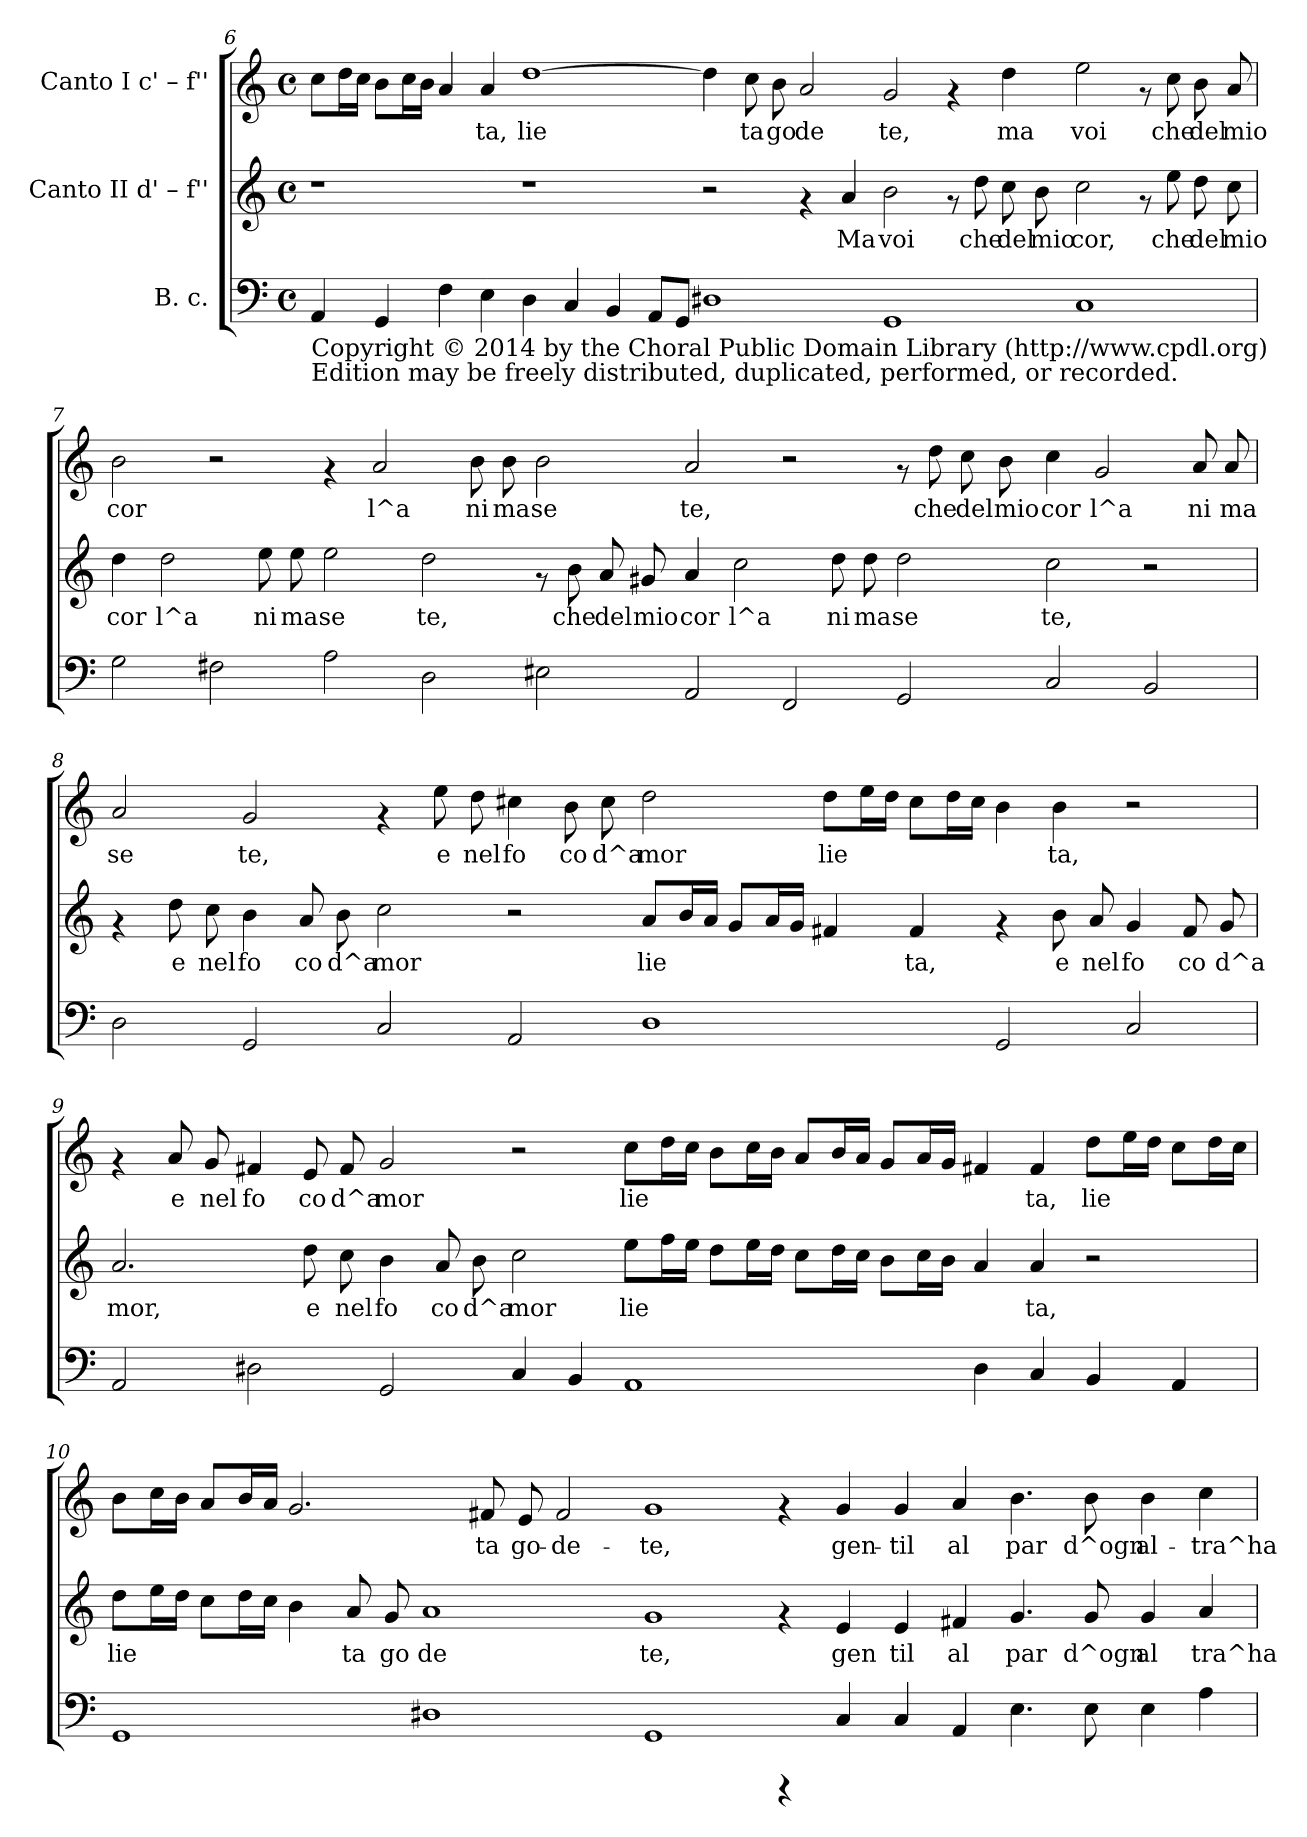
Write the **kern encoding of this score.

**kern	**kern	**text	**kern	**text
*part3	*part2	*part2	*part1	*part1
*staff3	*staff2	*staff2	*staff1	*staff1
*I"B. c.	*I"Canto II  d' – f''	*	*I"Canto I  c' – f''	*
!!LO:PB:g=z
*clefF4	*clefG2	*	*clefG2	*
*k[]	*k[]	*	*k[]	*
*C:	*C:	*	*C:	*
*M4/4	*M4/4	*	*M4/4	*
*met(c)	*met(c)	*	*met(c)	*
=6	=6	=6	=6	=6
!LO:TX:b:t=Copyright © 2014 by the Choral Public Domain Library (http&colon;//www.cpdl.org)	!	!	!	!
!LO:TX:b:t=Edition may be freely distributed, duplicated, performed, or recorded.	!	!	!	!
!	!	!	!	!LO:LY:b:cj
4AA/	1r	.	8cc\L	.
!	!	!	!	!LO:LY:b:cj
.	.	.	16dd\	.
!	!	!	!	!LO:LY:b:cj
.	.	.	16cc\J	.
!	!	!	!	!LO:LY:b:cj
4GG/	.	.	8b\L	.
!	!	!	!	!LO:LY:b:cj
.	.	.	16cc\	.
!	!	!	!	!LO:LY:b:cj
.	.	.	16b\J	.
!	!	!	!	!LO:LY:b:cj
4F\	.	.	4a/	.
!	!	!	!	!LO:LY:b:cj
4E\	.	.	4a/	ta,
!	!	!	!	!LO:LY:b:cj
4D\	1r	.	[>1dd	lie
4C/	.	.	.	.
4BB/	.	.	.	.
8AA/L	.	.	.	.
8GG/J	.	.	.	.
!	!	!	!	!LO:LY:b:cj
1D#	2r	.	4dd\]	.
!	!	!	!	!LO:LY:b:cj
.	.	.	8cc\	ta
!	!	!	!	!LO:LY:b:cj
.	.	.	8b\	go
!	!	!	!	!LO:LY:b:cj
.	4rf	.	2a/	de
!	!	!LO:LY:b:cj	!	!
.	4a/	Ma	.	.
!	!	!LO:LY:b:cj	!	!LO:LY:b:cj
1GG	2b\	voi	2g/	te,
.	8rf	.	4rf	.
!	!	!LO:LY:b:cj	!	!
.	8dd\	che	.	.
!	!	!LO:LY:b:cj	!	!LO:LY:b:cj
.	8cc\	del	4dd\	ma
!	!	!LO:LY:b:cj	!	!
.	8b\	mio	.	.
!	!	!LO:LY:b:cj	!	!LO:LY:b:cj
1C	2cc\	cor,	2ee\	voi
.	8rf	.	8rf	.
!	!	!LO:LY:b:cj	!	!LO:LY:b:cj
.	8ee\	che	8cc\	che
!	!	!LO:LY:b:cj	!	!LO:LY:b:cj
.	8dd\	del	8b\	del
!	!	!LO:LY:b:cj	!	!LO:LY:b:cj
.	8cc\	mio	8a/	mio
!!LO:LB:g=z
=7	=7	=7	=7	=7
!	!	!LO:LY:b:cj	!	!LO:LY:b:cj
2G\	4dd\	cor	2b\	cor
!	!	!LO:LY:b:cj	!	!
.	2dd\	l^a	.	.
2F#X\	.	.	2r	.
!	!	!LO:LY:b:cj	!	!
.	8ee\	ni	.	.
!	!	!LO:LY:b:cj	!	!
.	8ee\	ma	.	.
!	!	!LO:LY:b:cj	!	!
2A\	2ee\	se	4rf	.
!	!	!	!	!LO:LY:b:cj
.	.	.	2a/	l^a
!	!	!LO:LY:b:cj	!	!
2D\	2dd\	te,	.	.
!	!	!	!	!LO:LY:b:cj
.	.	.	8b\	ni
!	!	!	!	!LO:LY:b:cj
.	.	.	8b\	ma
!	!	!	!	!LO:LY:b:cj
2E#\	8rf	.	2b\	se
!	!	!LO:LY:b:cj	!	!
.	8b\	che	.	.
!	!	!LO:LY:b:cj	!	!
.	8a/	del	.	.
!	!	!LO:LY:b:cj	!	!
.	8g#X/	mio	.	.
!	!	!LO:LY:b:cj	!	!LO:LY:b:cj
2AA/	4a/	cor	2a/	te,
!	!	!LO:LY:b:cj	!	!
.	2cc\	l^a	.	.
2FF/	.	.	2r	.
!	!	!LO:LY:b:cj	!	!
.	8dd\	ni	.	.
!	!	!LO:LY:b:cj	!	!
.	8dd\	ma	.	.
!	!	!LO:LY:b:cj	!	!
2GG/	2dd\	se	8rf	.
!	!	!	!	!LO:LY:b:cj
.	.	.	8dd\	che
!	!	!	!	!LO:LY:b:cj
.	.	.	8cc\	del
!	!	!	!	!LO:LY:b:cj
.	.	.	8b\	mio
!	!	!LO:LY:b:cj	!	!LO:LY:b:cj
2C/	2cc\	te,	4cc\	cor
!	!	!	!	!LO:LY:b:cj
.	.	.	2g/	l^a
2BB/	2r	.	.	.
!	!	!	!	!LO:LY:b:cj
.	.	.	8a/	ni
!	!	!	!	!LO:LY:b:cj
.	.	.	8a/	ma
!!LO:LB:g=z
=8	=8	=8	=8	=8
!	!	!	!	!LO:LY:b:cj
2D\	4rf	.	2a/	se
!	!	!LO:LY:b:cj	!	!
.	8dd\	e	.	.
!	!	!LO:LY:b:cj	!	!
.	8cc\	nel	.	.
!	!	!LO:LY:b:cj	!	!LO:LY:b:cj
2GG/	4b\	fo	2g/	te,
!	!	!LO:LY:b:cj	!	!
.	8a/	co	.	.
!	!	!LO:LY:b:cj	!	!
.	8b\	d^a	.	.
!	!	!LO:LY:b:cj	!	!
2C/	2cc\	mor	4rf	.
!	!	!	!	!LO:LY:b:cj
.	.	.	8ee\	e
!	!	!	!	!LO:LY:b:cj
.	.	.	8dd\	nel
!	!	!	!	!LO:LY:b:cj
2AA/	2r	.	4cc#X\	fo
!	!	!	!	!LO:LY:b:cj
.	.	.	8b\	co
!	!	!	!	!LO:LY:b:cj
.	.	.	8cc#\	d^a
!	!	!LO:LY:b:cj	!	!LO:LY:b:cj
1D	8a/L	lie	2dd\	mor
!	!	!LO:LY:b:cj	!	!
.	16b/	.	.	.
!	!	!LO:LY:b:cj	!	!
.	16a/J	.	.	.
!	!	!LO:LY:b:cj	!	!
.	8g/L	.	.	.
!	!	!LO:LY:b:cj	!	!
.	16a/	.	.	.
!	!	!LO:LY:b:cj	!	!
.	16g/J	.	.	.
!	!	!LO:LY:b:cj	!	!LO:LY:b:cj
.	4f#X/	.	8dd\L	lie
!	!	!	!	!LO:LY:b:cj
.	.	.	16ee\	.
!	!	!	!	!LO:LY:b:cj
.	.	.	16dd\J	.
!	!	!LO:LY:b:cj	!	!LO:LY:b:cj
.	4f#/	ta,	8cc#\L	.
!	!	!	!	!LO:LY:b:cj
.	.	.	16dd\	.
!	!	!	!	!LO:LY:b:cj
.	.	.	16cc#\J	.
!	!	!	!	!LO:LY:b:cj
2GG/	4rf	.	4b\	.
!	!	!LO:LY:b:cj	!	!LO:LY:b:cj
.	8b\	e	4b\	ta,
!	!	!LO:LY:b:cj	!	!
.	8a/	nel	.	.
!	!	!LO:LY:b:cj	!	!
2C/	4g/	fo	2r	.
!	!	!LO:LY:b:cj	!	!
.	8f#/	co	.	.
!	!	!LO:LY:b:cj	!	!
.	8g/	d^a	.	.
!!LO:LB:g=z
=9	=9	=9	=9	=9
!	!	!LO:LY:b:cj	!	!
2AA/	2.a/	mor,	4rf	.
!	!	!	!	!LO:LY:b:cj
.	.	.	8a/	e
!	!	!	!	!LO:LY:b:cj
.	.	.	8g/	nel
!	!	!	!	!LO:LY:b:cj
2D#\	.	.	4f#X/	fo
!	!	!LO:LY:b:cj	!	!LO:LY:b:cj
.	8dd\	e	8e/	co
!	!	!LO:LY:b:cj	!	!LO:LY:b:cj
.	8cc\	nel	8f#/	d^a
!	!	!LO:LY:b:cj	!	!LO:LY:b:cj
2GG/	4b\	fo	2g/	mor
!	!	!LO:LY:b:cj	!	!
.	8a/	co	.	.
!	!	!LO:LY:b:cj	!	!
.	8b\	d^a	.	.
!	!	!LO:LY:b:cj	!	!
4C/	2cc\	mor	2r	.
4BB/	.	.	.	.
!	!	!LO:LY:b:cj	!	!LO:LY:b:cj
1AA	8ee\L	lie	8cc\L	lie
!	!	!LO:LY:b:cj	!	!LO:LY:b:cj
.	16ff\	.	16dd\	.
!	!	!LO:LY:b:cj	!	!LO:LY:b:cj
.	16ee\J	.	16cc\J	.
!	!	!LO:LY:b:cj	!	!LO:LY:b:cj
.	8dd\L	.	8b\L	.
!	!	!LO:LY:b:cj	!	!LO:LY:b:cj
.	16ee\	.	16cc\	.
!	!	!LO:LY:b:cj	!	!LO:LY:b:cj
.	16dd\J	.	16b\J	.
!	!	!LO:LY:b:cj	!	!LO:LY:b:cj
.	8cc\L	.	8a/L	.
!	!	!LO:LY:b:cj	!	!LO:LY:b:cj
.	16dd\	.	16b/	.
!	!	!LO:LY:b:cj	!	!LO:LY:b:cj
.	16cc\J	.	16a/J	.
!	!	!LO:LY:b:cj	!	!LO:LY:b:cj
.	8b\L	.	8g/L	.
!	!	!LO:LY:b:cj	!	!LO:LY:b:cj
.	16cc\	.	16a/	.
!	!	!LO:LY:b:cj	!	!LO:LY:b:cj
.	16b\J	.	16g/J	.
!	!	!LO:LY:b:cj	!	!LO:LY:b:cj
4D#\	4a/	.	4f#X/	.
!	!	!LO:LY:b:cj	!	!LO:LY:b:cj
4C/	4a/	ta,	4f#/	ta,
!	!	!	!	!LO:LY:b:cj
4BB/	2r	.	8dd\L	lie
!	!	!	!	!LO:LY:b:cj
.	.	.	16ee\	.
!	!	!	!	!LO:LY:b:cj
.	.	.	16dd\J	.
!	!	!	!	!LO:LY:b:cj
4AA/	.	.	8cc\L	.
!	!	!	!	!LO:LY:b:cj
.	.	.	16dd\	.
!	!	!	!	!LO:LY:b:cj
.	.	.	16cc\J	.
!!LO:LB:g=z
=10	=10	=10	=10	=10
!	!	!LO:LY:b:cj	!	!LO:LY:b:cj
1GG	8dd\L	lie	8b\L	.
!	!	!LO:LY:b:cj	!	!LO:LY:b:cj
.	16ee\	.	16cc\	.
!	!	!LO:LY:b:cj	!	!LO:LY:b:cj
.	16dd\J	.	16b\J	.
!	!	!LO:LY:b:cj	!	!LO:LY:b:cj
.	8cc\L	.	8a/L	.
!	!	!LO:LY:b:cj	!	!LO:LY:b:cj
.	16dd\	.	16b/	.
!	!	!LO:LY:b:cj	!	!LO:LY:b:cj
.	16cc\J	.	16a/J	.
!	!	!LO:LY:b:cj	!	!LO:LY:b:cj
.	4b\	.	2.g/	.
!	!	!LO:LY:b:cj	!	!
.	8a/	ta	.	.
!	!	!LO:LY:b:cj	!	!
.	8g/	go	.	.
!	!	!LO:LY:b:cj	!	!
1D#	1a	de	.	.
!	!	!	!	!LO:LY:b:cj
.	.	.	8f#X/	ta
!	!	!	!	!LO:LY:b:cj
.	.	.	8e/	go-
!	!	!	!	!LO:LY:b:cj
.	.	.	2f#/	-de-
!	!	!LO:LY:b:cj	!	!LO:LY:b:cj
1GG	1g	te,	1g	-te,
4rCCC	4rf	.	4rf	.
!	!	!LO:LY:b:cj	!	!LO:LY:b:cj
4C/	4e/	gen	4g/	gen-
!	!	!LO:LY:b:cj	!	!LO:LY:b:cj
4C/	4e/	til	4g/	-til
!	!	!LO:LY:b:cj	!	!LO:LY:b:cj
4AA/	4f#X/	al	4a/	al
!	!	!LO:LY:b:cj	!	!LO:LY:b:cj
4.E\	4.g/	par	4.b\	par
!	!	!LO:LY:b:cj	!	!LO:LY:b:cj
8E\	8g/	d^ogn	8b\	d^ogn
!	!	!LO:LY:b:cj	!	!LO:LY:b:cj
4E\	4g/	al	4b\	al-
!	!	!LO:LY:b:cj	!	!LO:LY:b:cj
4A\	4a/	tra^ha	4cc\	-tra^ha-
=	=	=	=	=
*-	*-	*-	*-	*-
